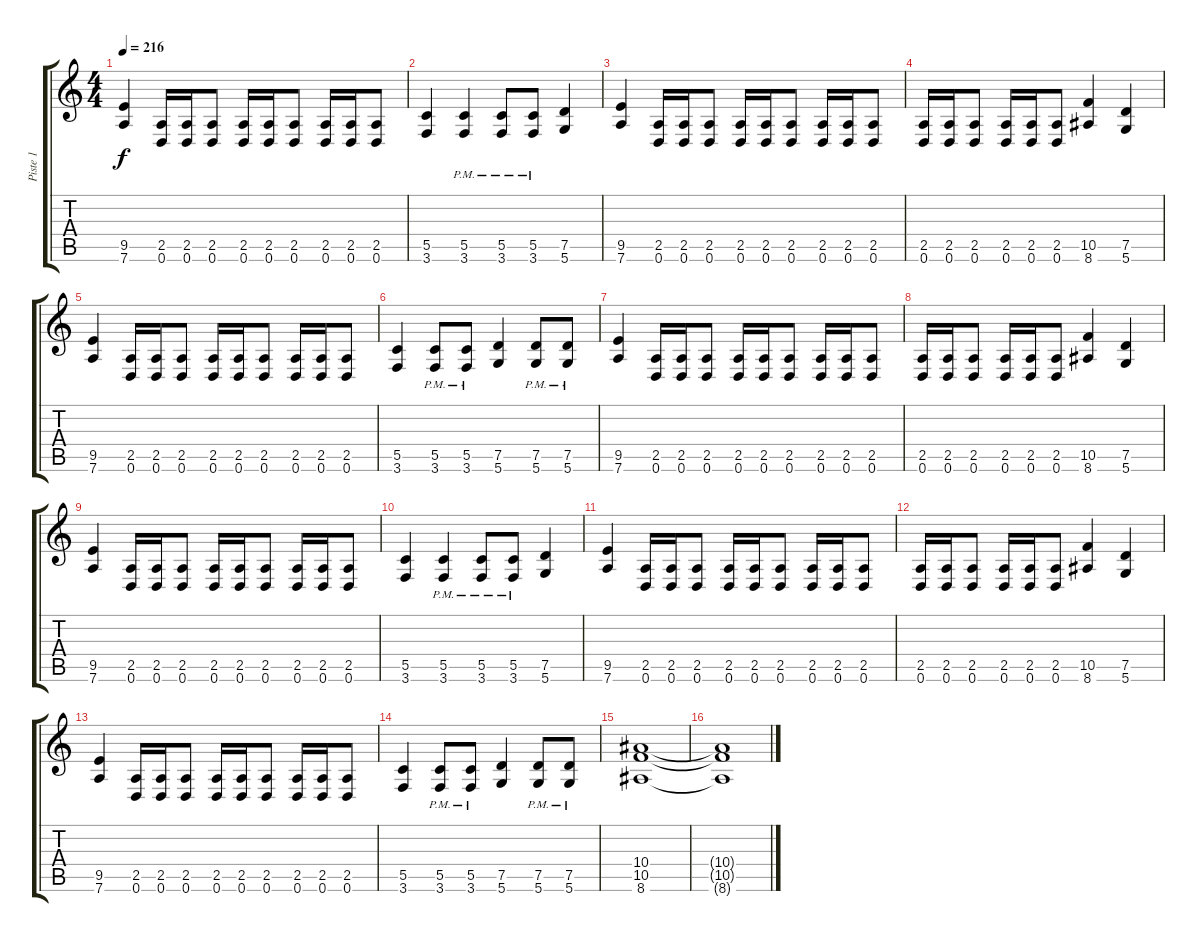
\track ("Piste 1" "Piste 1") {instrument distortionguitar}
\staff {score tabs}
\tuning (D4 A3 F3 C3 G2 D2) {hide}
\ts (4 4)
\tempo 216
\clef g2
\ks c
(9.5 7.6).4{dy f} (2.5 0.6).16 (2.5 0.6).16 (2.5 0.6).8 (2.5 0.6).16 (2.5 0.6).16 (2.5 0.6).8 (2.5 0.6).16 (2.5 0.6).16 (2.5 0.6).8 |
(5.5 3.6).4 (5.5{pm} 3.6{pm}).4 (5.5{pm} 3.6{pm}).8 (5.5{pm} 3.6{pm}).8 (7.5 5.6).4 |
(9.5 7.6).4 (2.5 0.6).16 (2.5 0.6).16 (2.5 0.6).8 (2.5 0.6).16 (2.5 0.6).16 (2.5 0.6).8 (2.5 0.6).16 (2.5 0.6).16 (2.5 0.6).8 |
(2.5 0.6).16 (2.5 0.6).16 (2.5 0.6).8 (2.5 0.6).16 (2.5 0.6).16 (2.5 0.6).8 (10.5 8.6).4 (7.5 5.6).4 |
(9.5 7.6).4 (2.5 0.6).16 (2.5 0.6).16 (2.5 0.6).8 (2.5 0.6).16 (2.5 0.6).16 (2.5 0.6).8 (2.5 0.6).16 (2.5 0.6).16 (2.5 0.6).8 |
(5.5 3.6).4 (5.5{pm} 3.6{pm}).8 (5.5{pm} 3.6{pm}).8 (7.5 5.6).4 (7.5{pm} 5.6{pm}).8 (7.5{pm} 5.6{pm}).8 |
(9.5 7.6).4 (2.5 0.6).16 (2.5 0.6).16 (2.5 0.6).8 (2.5 0.6).16 (2.5 0.6).16 (2.5 0.6).8 (2.5 0.6).16 (2.5 0.6).16 (2.5 0.6).8 |
(2.5 0.6).16 (2.5 0.6).16 (2.5 0.6).8 (2.5 0.6).16 (2.5 0.6).16 (2.5 0.6).8 (10.5 8.6).4 (7.5 5.6).4 |
(9.5 7.6).4 (2.5 0.6).16 (2.5 0.6).16 (2.5 0.6).8 (2.5 0.6).16 (2.5 0.6).16 (2.5 0.6).8 (2.5 0.6).16 (2.5 0.6).16 (2.5 0.6).8 |
(5.5 3.6).4 (5.5{pm} 3.6{pm}).4 (5.5{pm} 3.6{pm}).8 (5.5{pm} 3.6{pm}).8 (7.5 5.6).4 |
(9.5 7.6).4 (2.5 0.6).16 (2.5 0.6).16 (2.5 0.6).8 (2.5 0.6).16 (2.5 0.6).16 (2.5 0.6).8 (2.5 0.6).16 (2.5 0.6).16 (2.5 0.6).8 |
(2.5 0.6).16 (2.5 0.6).16 (2.5 0.6).8 (2.5 0.6).16 (2.5 0.6).16 (2.5 0.6).8 (10.5 8.6).4 (7.5 5.6).4 |
(9.5 7.6).4 (2.5 0.6).16 (2.5 0.6).16 (2.5 0.6).8 (2.5 0.6).16 (2.5 0.6).16 (2.5 0.6).8 (2.5 0.6).16 (2.5 0.6).16 (2.5 0.6).8 |
(5.5 3.6).4 (5.5{pm} 3.6{pm}).8 (5.5{pm} 3.6{pm}).8 (7.5 5.6).4 (7.5{pm} 5.6{pm}).8 (7.5{pm} 5.6{pm}).8 |
(10.4 10.5 8.6).1 |
(10.4{t} 10.5{t} 8.6{t}).1
